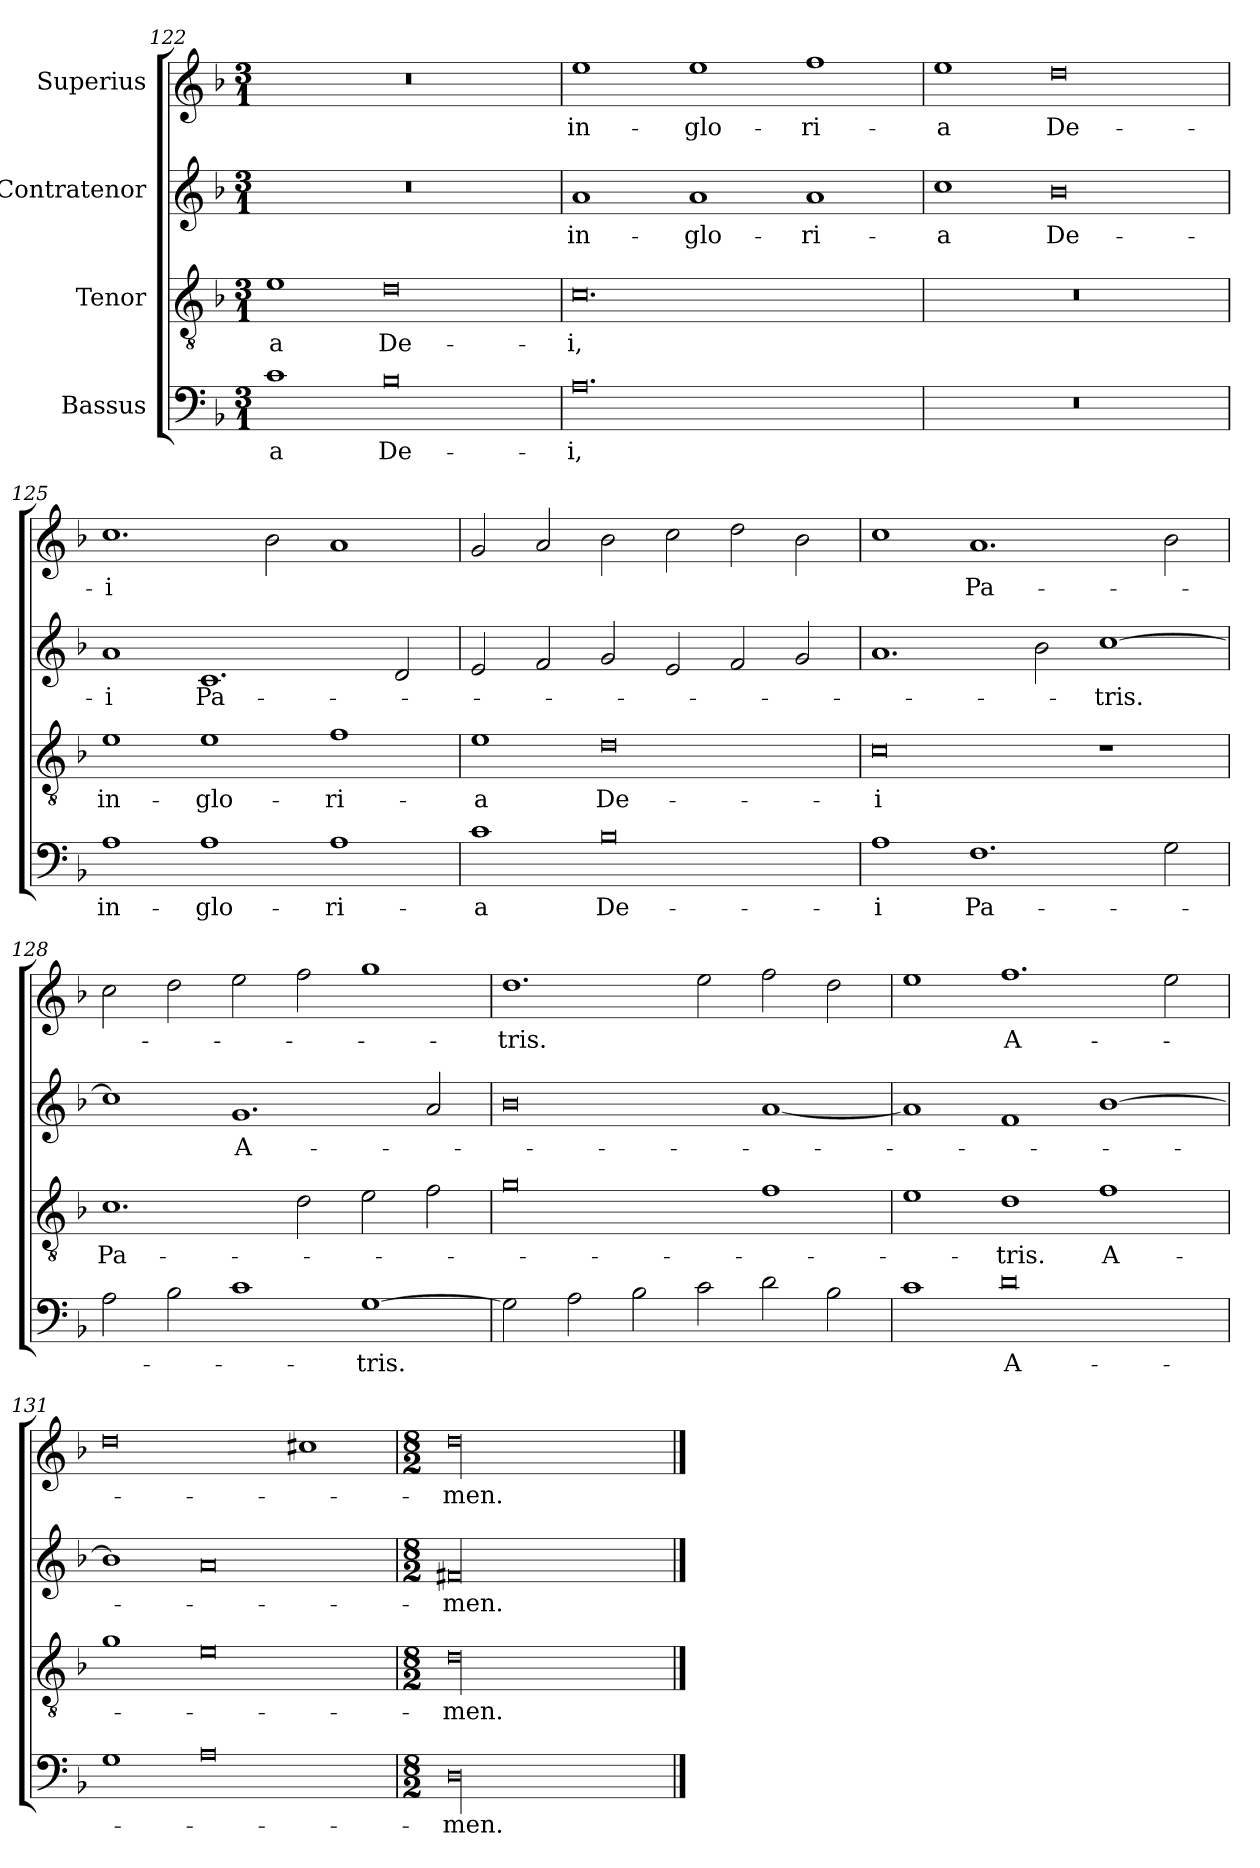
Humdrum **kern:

**kern	**text	**kern	**text	**kern	**text	**kern	**text
*part4	*part4	*part3	*part3	*part2	*part2	*part1	*part1
*staff4	*staff4	*staff3	*staff3	*staff2	*staff2	*staff1	*staff1
*I"Bassus	*	*I"Tenor	*	*I"Contratenor	*	*I"Superius	*
*clefF4	*	*clefGv2	*	*clefG2	*	*clefG2	*
*k[b-]	*	*k[b-]	*	*k[b-]	*	*k[b-]	*
*M3/1	*	*M3/1	*	*M3/1	*	*M3/1	*
=122	=122	=122	=122	=122	=122	=122	=122
!	!	!	!	!LO:N:vis=0	!	!LO:N:vis=0	!
1c\	-a	1e\	-a	0.r	.	0.r	.
0B-\	De-	0d\	De-	.	.	.	.
=123	=123	=123	=123	=123	=123	=123	=123
0.A\	-i,	0.c\	-i,	1a/	in-	1ee\	in-
.	.	.	.	1a/	glo-	1ee\	glo-
.	.	.	.	1a/	-ri-	1ff\	-ri-
=124	=124	=124	=124	=124	=124	=124	=124
!LO:N:vis=0	!	!LO:N:vis=0	!	!	!	!	!
0.r	.	0.r	.	1cc\	-a	1ee\	-a
.	.	.	.	0b-\	De-	0dd\	De-
=125	=125	=125	=125	=125	=125	=125	=125
1A\	in-	1e\	in-	1a/	-i	1.cc\	-i
1A\	glo-	1e\	glo-	1.c/	Pa-	.	.
.	.	.	.	.	.	2b-\	.
1A\	-ri-	1f\	-ri-	.	.	1a/	.
.	.	.	.	2d/	.	.	.
=126	=126	=126	=126	=126	=126	=126	=126
1c\	-a	1e\	-a	2e/	.	2g/	.
.	.	.	.	2f/	.	2a/	.
0B-\	De-	0d\	De-	2g/	.	2b-\	.
.	.	.	.	2e/	.	2cc\	.
.	.	.	.	2f/	.	2dd\	.
.	.	.	.	2g/	.	2b-\	.
=127	=127	=127	=127	=127	=127	=127	=127
1A\	-i	0c\	-i	1.a/	.	1cc\	.
1.F\	Pa-	.	.	.	.	1.a/	Pa-
.	.	.	.	2b-\	.	.	.
.	.	1r	.	[1cc\	-tris.	.	.
2G\	.	.	.	.	.	2b-\	.
=128	=128	=128	=128	=128	=128	=128	=128
2A\	.	1.c\	Pa-	1cc\]	.	2cc\	.
2B-\	.	.	.	.	.	2dd\	.
1c\	.	.	.	1.g/	A-	2ee\	.
.	.	2d\	.	.	.	2ff\	.
[1G\	-tris.	2e\	.	.	.	1gg\	.
.	.	2f\	.	2a/	.	.	.
=129	=129	=129	=129	=129	=129	=129	=129
2G\]	.	0g\	.	0b-\	.	1.dd\	-tris.
2A\	.	.	.	.	.	.	.
2B-\	.	.	.	.	.	.	.
2c\	.	.	.	.	.	2ee\	.
2d\	.	1f\	.	[1a/	.	2ff\	.
2B-\	.	.	.	.	.	2dd\	.
=130	=130	=130	=130	=130	=130	=130	=130
1c\	.	1e\	.	1a/]	.	1ee\	.
0d\	A-	1d\	-tris.	1f/	.	1.ff\	A-
.	.	1f\	A-	[1b-\	.	.	.
.	.	.	.	.	.	2ee\	.
=131	=131	=131	=131	=131	=131	=131	=131
1G\	.	1g\	.	1b-\]	.	0dd\	.
0A\	.	0e\	.	0a/	.	.	.
.	.	.	.	.	.	1cc#X\	.
=132	=132	=132	=132	=132	=132	=132	=132
*M8/2	*	*M8/2	*	*M8/2	*	*M8/2	*
00D\	-men.	00d\	-men.	00f#X/	-men.	00dd\	-men.
==	==	==	==	==	==	==	==
*-	*-	*-	*-	*-	*-	*-	*-
